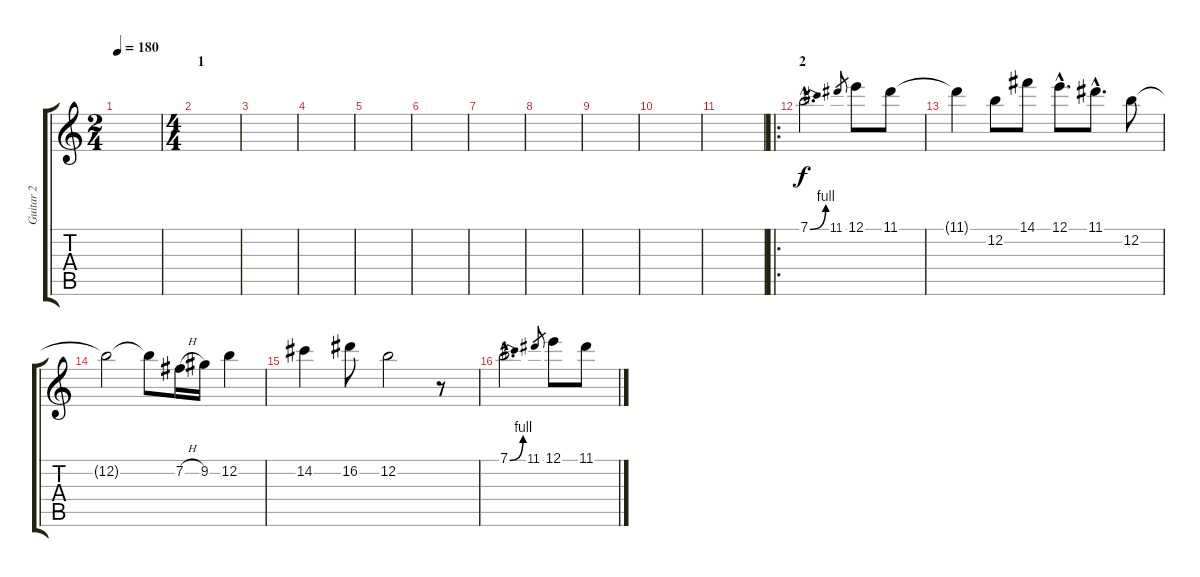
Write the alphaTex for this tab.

\track ("Guitar 2" "Guitar 2") {instrument overdrivenguitar}
\staff {score tabs}
\tuning (E4 B3 G3 D3 A2 E2) {hide}
\ts (2 4)
\tempo 180
\clef g2
\ks c
|
\ts (4 4)
\section ("" "1")
|
|
|
|
|
|
|
|
|
|
\ro
\section ("" "2")
7.1{be (bend 0 0 60 4) hac}.2{d} 11.1.8{gr} 12.1.8 11.1.8 |
11.1{t}.4 12.2.8 14.1.8 12.1{hac}.8{d} 11.1{hac}.8{d} 12.2.8 |
12.2{t}.2 12.2{t}.8 7.2{h}.16 9.2.16 12.2.4 |
14.2.4 16.2.8 12.2.2 r.8 |
7.1{be (bend 0 0 60 4) hac}.2{d} 11.1.8{gr} 12.1.8 11.1.8
